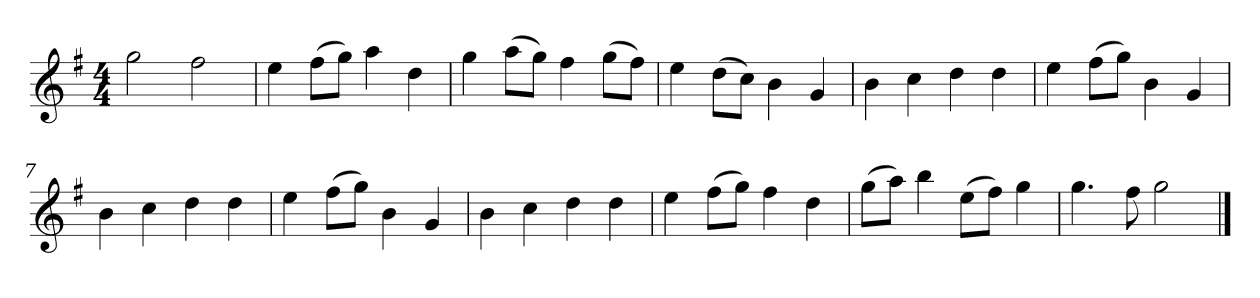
**kern
*part1
*staff1
*k[f#]
*M4/4
*MM120
=1
2gg
2ff#
=2
4ee
(8ff#L
8ggJ)
4aa
4dd
=3
4gg
(8aaL
8ggJ)
4ff#
(8ggL
8ff#J)
=4
4ee
(8ddL
8ccJ)
4b
4g
=5
4b
4cc
4dd
4dd
=6
4ee
(8ff#L
8ggJ)
4b
4g
=7
4b
4cc
4dd
4dd
=8
4ee
(8ff#L
8ggJ)
4b
4g
=9
4b
4cc
4dd
4dd
=10
4ee
(8ff#L
8ggJ)
4ff#
4dd
=11
(8ggL
8aaJ)
4bb
(8eeL
8ff#J)
4gg
=12
4.gg
8ff#
2gg
==
*-
